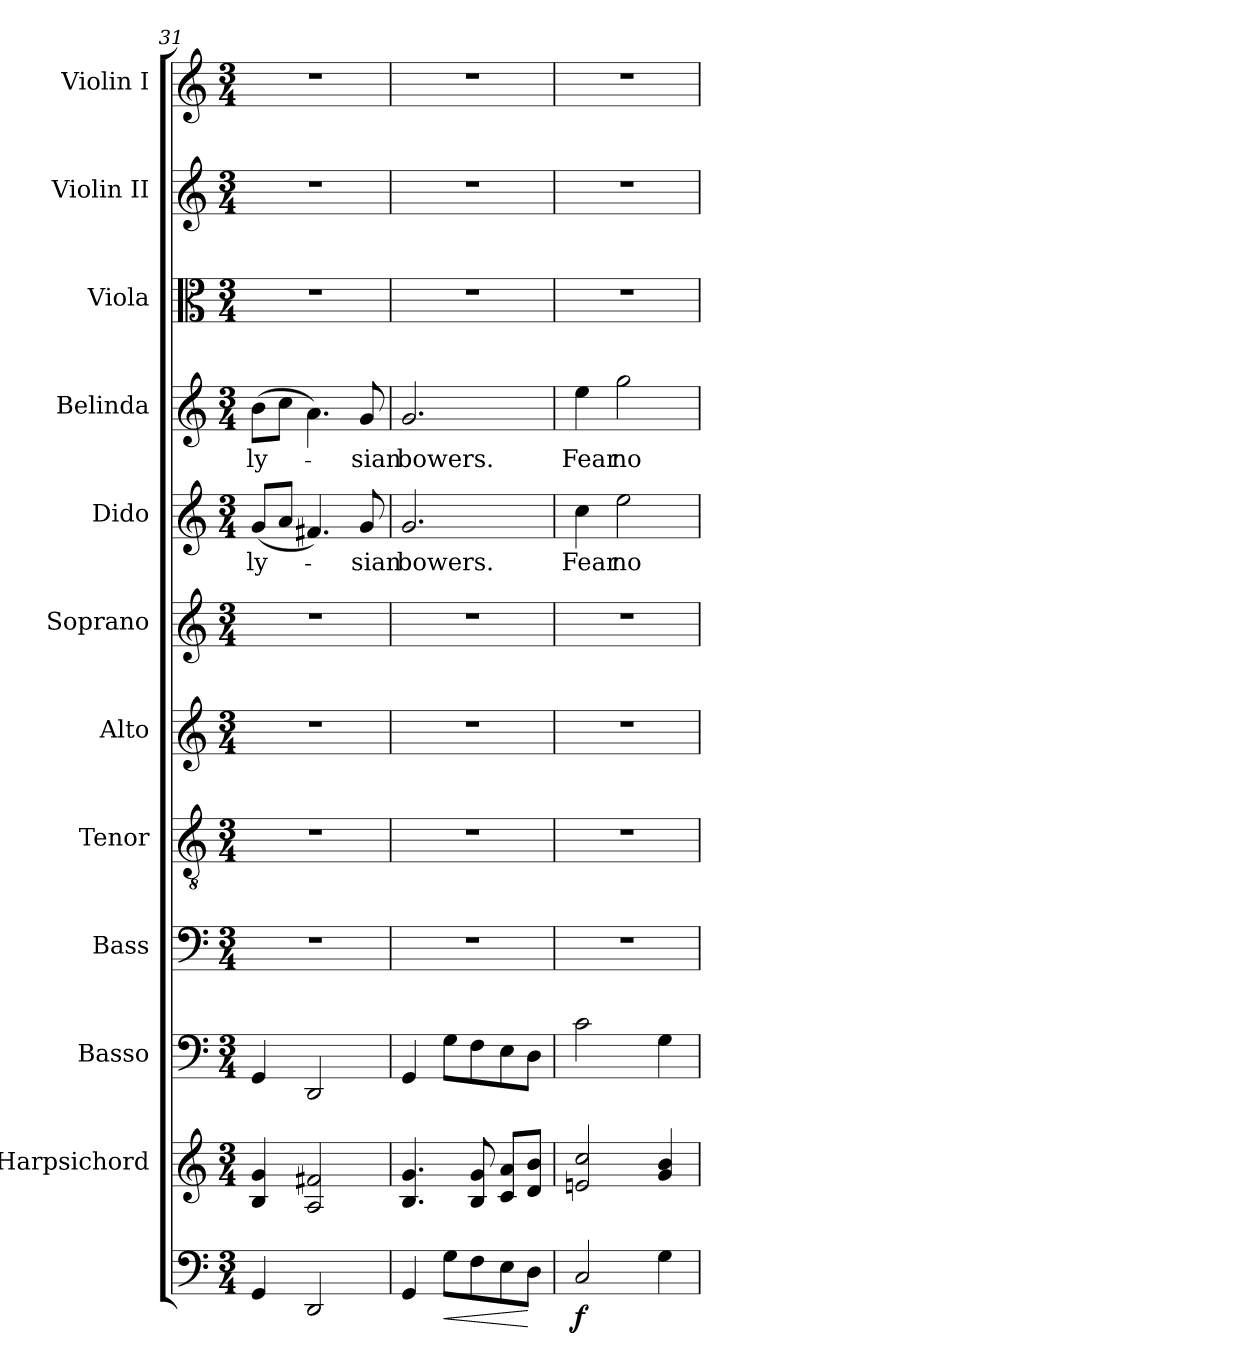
**kern	**dynam	**kern	**kern	**kern	**kern	**kern	**kern	**kern	**text	**kern	**text	**kern	**kern	**kern
*part12	*part12	*part11	*part10	*part9	*part8	*part7	*part6	*part5	*part5	*part4	*part4	*part3	*part2	*part1
*staff12	*staff12	*staff11	*staff10	*staff9	*staff8	*staff7	*staff6	*staff5	*staff5	*staff4	*staff4	*staff3	*staff2	*staff1
*	*	*I"Harpsichord	*I"Basso	*I"Bass	*I"Tenor	*I"Alto	*I"Soprano	*I"Dido	*	*I"Belinda	*	*I"Viola	*I"Violin II	*I"Violin I
*	*	*	*	*I'B.	*I'T.	*I'A.	*I'S.	*	*	*	*	*I'Viola	*I'Vln. II	*I'Vln. I
*clefF4	*	*clefG2	*clefF4	*clefF4	*clefGv2	*clefG2	*clefG2	*clefG2	*	*clefG2	*	*clefC3	*clefG2	*clefG2
*	*	*	*	*	*ITrd7c12	*	*	*	*	*	*	*	*	*
*k[]	*	*k[]	*k[]	*k[]	*k[]	*k[]	*k[]	*k[]	*	*k[]	*	*k[]	*k[]	*k[]
*C:	*	*C:	*C:	*C:	*C:	*C:	*C:	*C:	*	*C:	*	*C:	*C:	*C:
*M3/4	*	*M3/4	*M3/4	*M3/4	*M3/4	*M3/4	*M3/4	*M3/4	*	*M3/4	*	*M3/4	*M3/4	*M3/4
=31	=31	=31	=31	=31	=31	=31	=31	=31	=31	=31	=31	=31	=31	=31
!	!	!	!	!LO:N:vis=1	!LO:N:vis=1	!LO:N:vis=1	!LO:N:vis=1	!	!	!	!	!	!	!
!	!	!	!	!	!	!	!	!	!LO:LY:b:color=#000000	!	!	!	!	!
!	!	!	!	!	!	!	!	!	!	!	!LO:LY:b:color=#000000	!LO:N:vis=1	!LO:N:vis=1	!LO:N:vis=1
4GGi/	.	4Bi/ 4gi	4GGi/	2.r	2.r	2.r	2.r	(8gi/L	-ly-	(8bi\L	-ly-	2.r	2.r	2.r
.	.	.	.	.	.	.	.	8ai/J	.	8cci\J	.	.	.	.
2DDi/	.	2Ai/ 2f#Xi	2DDi/	.	.	.	.	4.f#Xi/)	.	4.ai\)	.	.	.	.
!	!	!	!	!	!	!	!	!	!LO:LY:b:color=#000000	!	!	!	!	!
!	!	!	!	!	!	!	!	!	!	!	!LO:LY:b:color=#000000	!	!	!
.	.	.	.	.	.	.	.	8gi/	-sian	8gi/	-sian	.	.	.
=32	=32	=32	=32	=32	=32	=32	=32	=32	=32	=32	=32	=32	=32	=32
!	!	!	!	!LO:N:vis=1	!LO:N:vis=1	!LO:N:vis=1	!LO:N:vis=1	!	!	!	!	!	!	!
!	!	!	!	!	!	!	!	!	!LO:LY:b:color=#000000	!	!	!	!	!
!	!	!	!	!	!	!	!	!	!	!	!LO:LY:b:color=#000000	!LO:N:vis=1	!LO:N:vis=1	!LO:N:vis=1
4GGi/	.	4.Bi/ 4.gi	4GGi/	2.r	2.r	2.r	2.r	2.gi/	bowers.	2.gi/	bowers.	2.r	2.r	2.r
!	!LO:HP:b	!	!	!	!	!	!	!	!	!	!	!	!	!
8Gi\L	<	.	8Gi\L	.	.	.	.	.	.	.	.	.	.	.
8Fi\	.	8Bi/ 8gi	8Fi\	.	.	.	.	.	.	.	.	.	.	.
8Ei\	.	8ci/ 8aiL	8Ei\	.	.	.	.	.	.	.	.	.	.	.
8Di\J	[	8di/ 8biJ	8Di\J	.	.	.	.	.	.	.	.	.	.	.
!!LO:LB:g=z
=33	=33	=33	=33	=33	=33	=33	=33	=33	=33	=33	=33	=33	=33	=33
!	!	!	!	!LO:N:vis=1	!LO:N:vis=1	!LO:N:vis=1	!LO:N:vis=1	!	!	!	!	!	!	!
!	!	!	!	!	!	!	!	!	!LO:LY:b:color=#000000	!	!	!	!	!
!	!	!	!	!	!	!	!	!	!	!	!LO:LY:b:color=#000000	!LO:N:vis=1	!LO:N:vis=1	!LO:N:vis=1
2Ci/	f	2eni/ 2cci	2ci\	2.r	2.r	2.r	2.r	4cci\	Fear	4eei\	Fear	2.r	2.r	2.r
!	!	!	!	!	!	!	!	!	!LO:LY:b:color=#000000	!	!	!	!	!
!	!	!	!	!	!	!	!	!	!	!	!LO:LY:b:color=#000000	!	!	!
.	.	.	.	.	.	.	.	2eei\	no	2ggi\	no	.	.	.
4Gi\	.	4gi/ 4bi	4Gi\	.	.	.	.	.	.	.	.	.	.	.
=	=	=	=	=	=	=	=	=	=	=	=	=	=	=
*-	*-	*-	*-	*-	*-	*-	*-	*-	*-	*-	*-	*-	*-	*-
